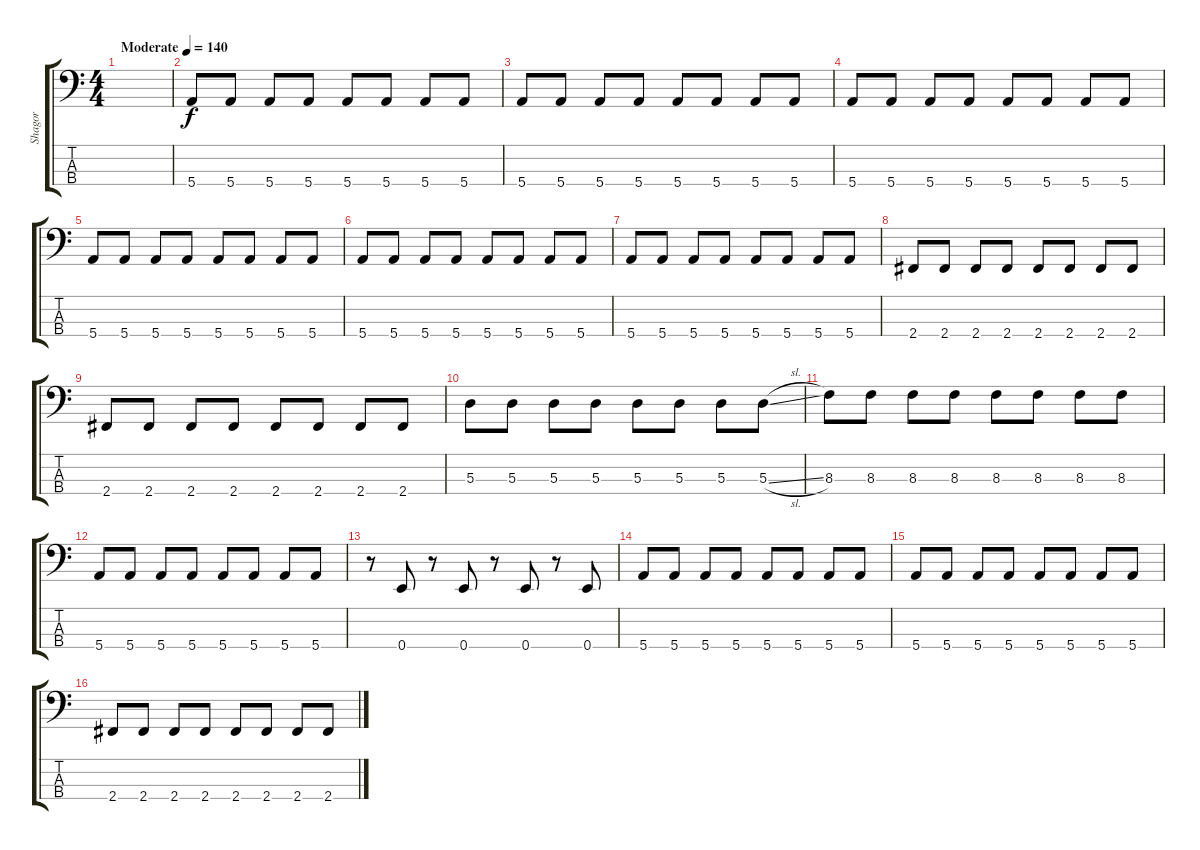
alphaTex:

\track ("Shagor" "Shagor") {instrument electricbassfinger}
\staff {score tabs}
\tuning (G2 D2 A1 E1) {hide}
\ts (4 4)
\tempo (140 "Moderate")
\clef f4
\ks c
|
5.4.8 5.4.8 5.4.8 5.4.8 5.4.8 5.4.8 5.4.8 5.4.8 |
5.4.8 5.4.8 5.4.8 5.4.8 5.4.8 5.4.8 5.4.8 5.4.8 |
5.4.8 5.4.8 5.4.8 5.4.8 5.4.8 5.4.8 5.4.8 5.4.8 |
5.4.8 5.4.8 5.4.8 5.4.8 5.4.8 5.4.8 5.4.8 5.4.8 |
5.4.8 5.4.8 5.4.8 5.4.8 5.4.8 5.4.8 5.4.8 5.4.8 |
5.4.8 5.4.8 5.4.8 5.4.8 5.4.8 5.4.8 5.4.8 5.4.8 |
2.4.8 2.4.8 2.4.8 2.4.8 2.4.8 2.4.8 2.4.8 2.4.8 |
2.4.8 2.4.8 2.4.8 2.4.8 2.4.8 2.4.8 2.4.8 2.4.8 |
5.3.8 5.3.8 5.3.8 5.3.8 5.3.8 5.3.8 5.3.8 5.3{sl}.8 |
8.3.8 8.3.8 8.3.8 8.3.8 8.3.8 8.3.8 8.3.8 8.3.8 |
5.4.8 5.4.8 5.4.8 5.4.8 5.4.8 5.4.8 5.4.8 5.4.8 |
r.8 0.4.8 r.8 0.4.8 r.8 0.4.8 r.8 0.4.8 |
5.4.8 5.4.8 5.4.8 5.4.8 5.4.8 5.4.8 5.4.8 5.4.8 |
5.4.8 5.4.8 5.4.8 5.4.8 5.4.8 5.4.8 5.4.8 5.4.8 |
2.4.8 2.4.8 2.4.8 2.4.8 2.4.8 2.4.8 2.4.8 2.4.8
